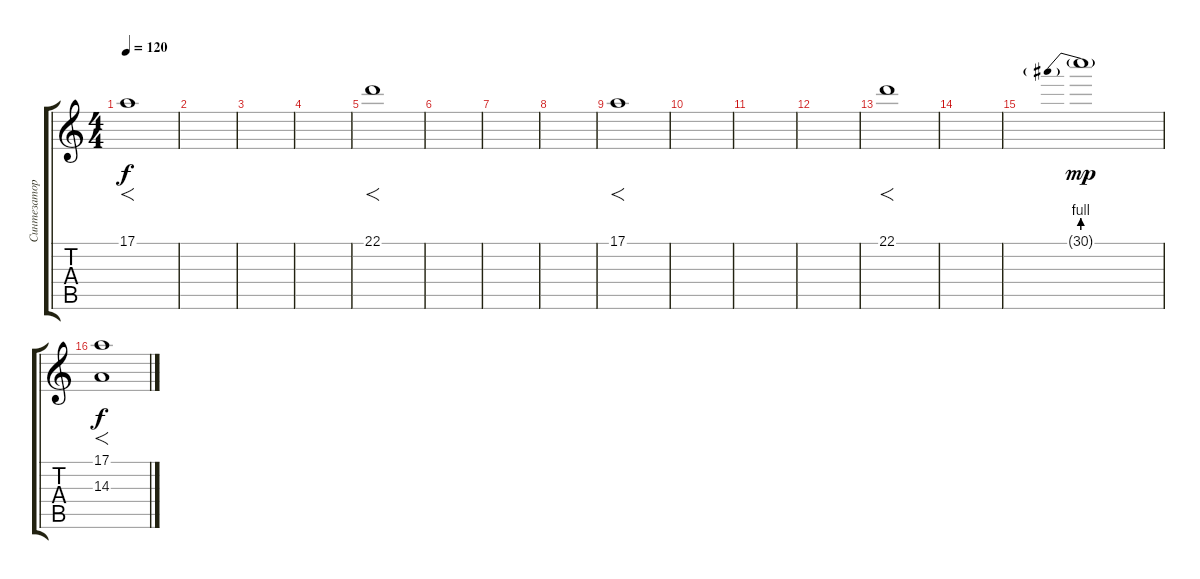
\track ("Синтезатор" "Синтезатор") {instrument pad4choir}
\staff {score tabs}
\tuning (E4 B3 G3 D3 A2 E2) {hide}
\ts (4 4)
\tempo 120
\clef g2
\ks c
17.1.1{f dy f volume 16 instrument stringensemble1} |
|
|
|
22.1.1{f} |
|
|
|
17.1.1{f} |
|
|
|
22.1.1{f} |
|
30.1{be (prebend 0 4 60 4) g}.1{dy mp} |
(17.1 14.3).1{f dy f}
